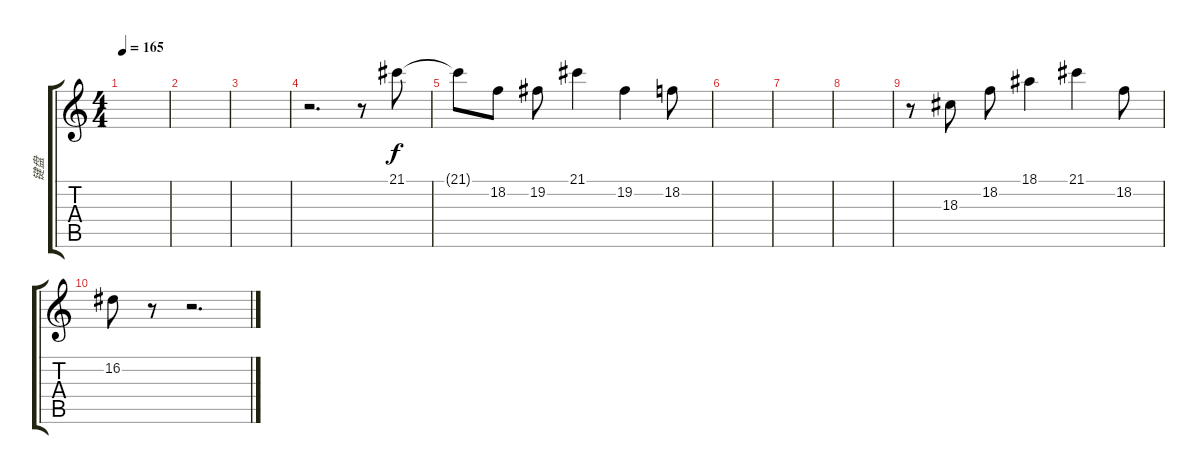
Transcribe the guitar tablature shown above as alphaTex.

\track ("键盘" "键盘") {instrument acousticgrandpiano}
\staff {score tabs}
\tuning (E4 B3 G3 D3 A2 E2) {hide}
\ts (4 4)
\tempo 165
\clef g2
\ks c
|
|
|
r.2{d} r.8 21.1.8 |
21.1{t}.8 18.2.8 19.2.8 21.1.4 19.2.4 18.2.8 |
|
|
|
r.8 18.3.8 18.2.8 18.1.4 21.1.4 18.2.8 |
16.2.8 r.8 r.2{d}
